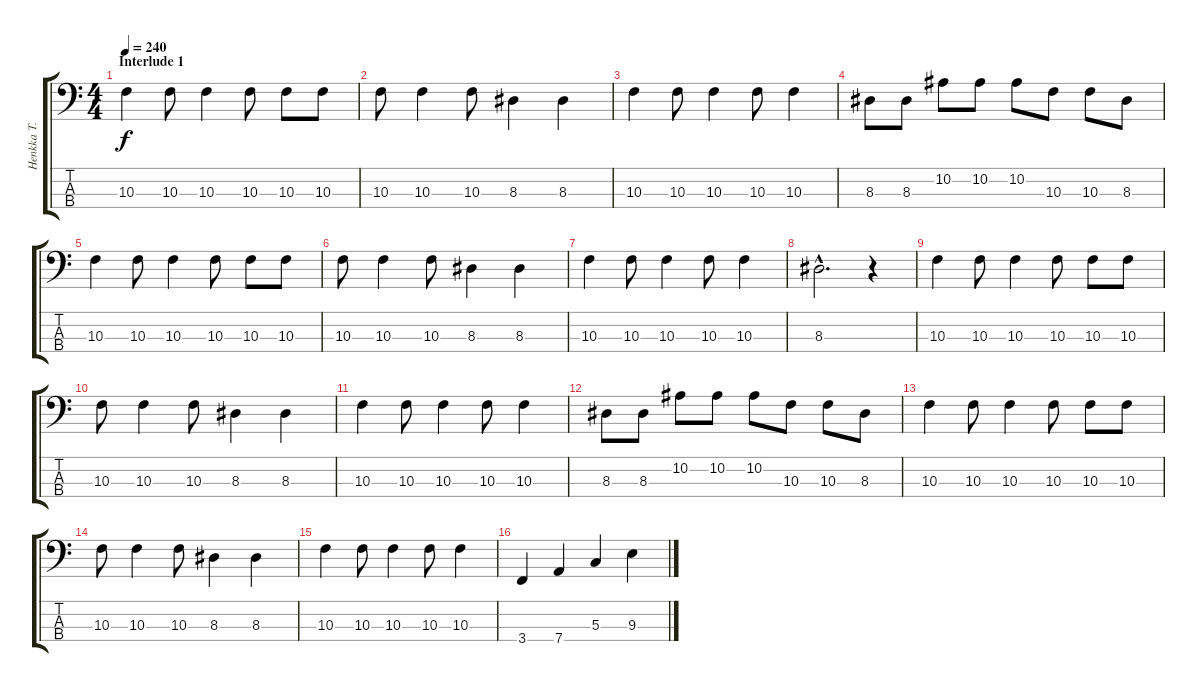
\track ("Henkka T. Blacksmith" "Henkka T. ") {instrument electricbasspick}
\staff {score tabs}
\tuning (F2 C2 G1 D1) {hide}
\ts (4 4)
\section ("" "Interlude 1")
\tempo 240
\clef f4
\ks c
10.3.4{dy f} 10.3.8 10.3.4 10.3.8 10.3.8 10.3.8 |
10.3.8 10.3.4 10.3.8 8.3.4 8.3.4 |
10.3.4 10.3.8 10.3.4 10.3.8 10.3.4 |
8.3.8 8.3.8 10.2.8 10.2.8 10.2.8 10.3.8 10.3.8 8.3.8 |
10.3.4 10.3.8 10.3.4 10.3.8 10.3.8 10.3.8 |
10.3.8 10.3.4 10.3.8 8.3.4 8.3.4 |
10.3.4 10.3.8 10.3.4 10.3.8 10.3.4 |
8.3{hac}.2{d} r.4 |
10.3.4 10.3.8 10.3.4 10.3.8 10.3.8 10.3.8 |
10.3.8 10.3.4 10.3.8 8.3.4 8.3.4 |
10.3.4 10.3.8 10.3.4 10.3.8 10.3.4 |
8.3.8 8.3.8 10.2.8 10.2.8 10.2.8 10.3.8 10.3.8 8.3.8 |
10.3.4 10.3.8 10.3.4 10.3.8 10.3.8 10.3.8 |
10.3.8 10.3.4 10.3.8 8.3.4 8.3.4 |
10.3.4 10.3.8 10.3.4 10.3.8 10.3.4 |
3.4.4 7.4.4 5.3.4 9.3.4
